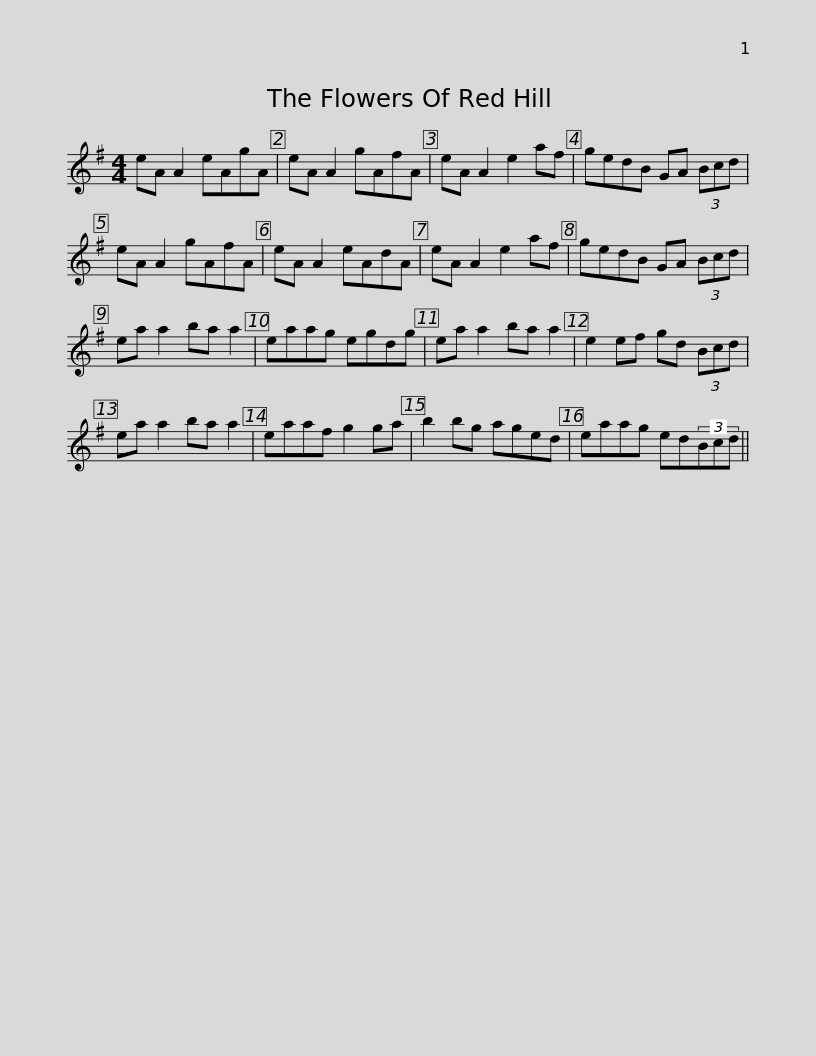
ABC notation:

X:1
L:1/8
M:4/4
I:linebreak $
K:G
V:1 treble
V:1
 eA A2 eAgA | eA A2 gAfA | eA A2 e2 af | gedB GA (3Bcd | eA A2 gAfA | %5
 eA A2 eAdA |$ eA A2 e2 af | gedB GA (3Bcd | ea a2 ba a2 | eaag egdg | %10
 ea a2 ba a2 |$ e2 ef gd (3Bcd | ea a2 ba a2 | eaaf g2 ga | b2 bg aged | %15
 eaag ed(3Bcd || %16
